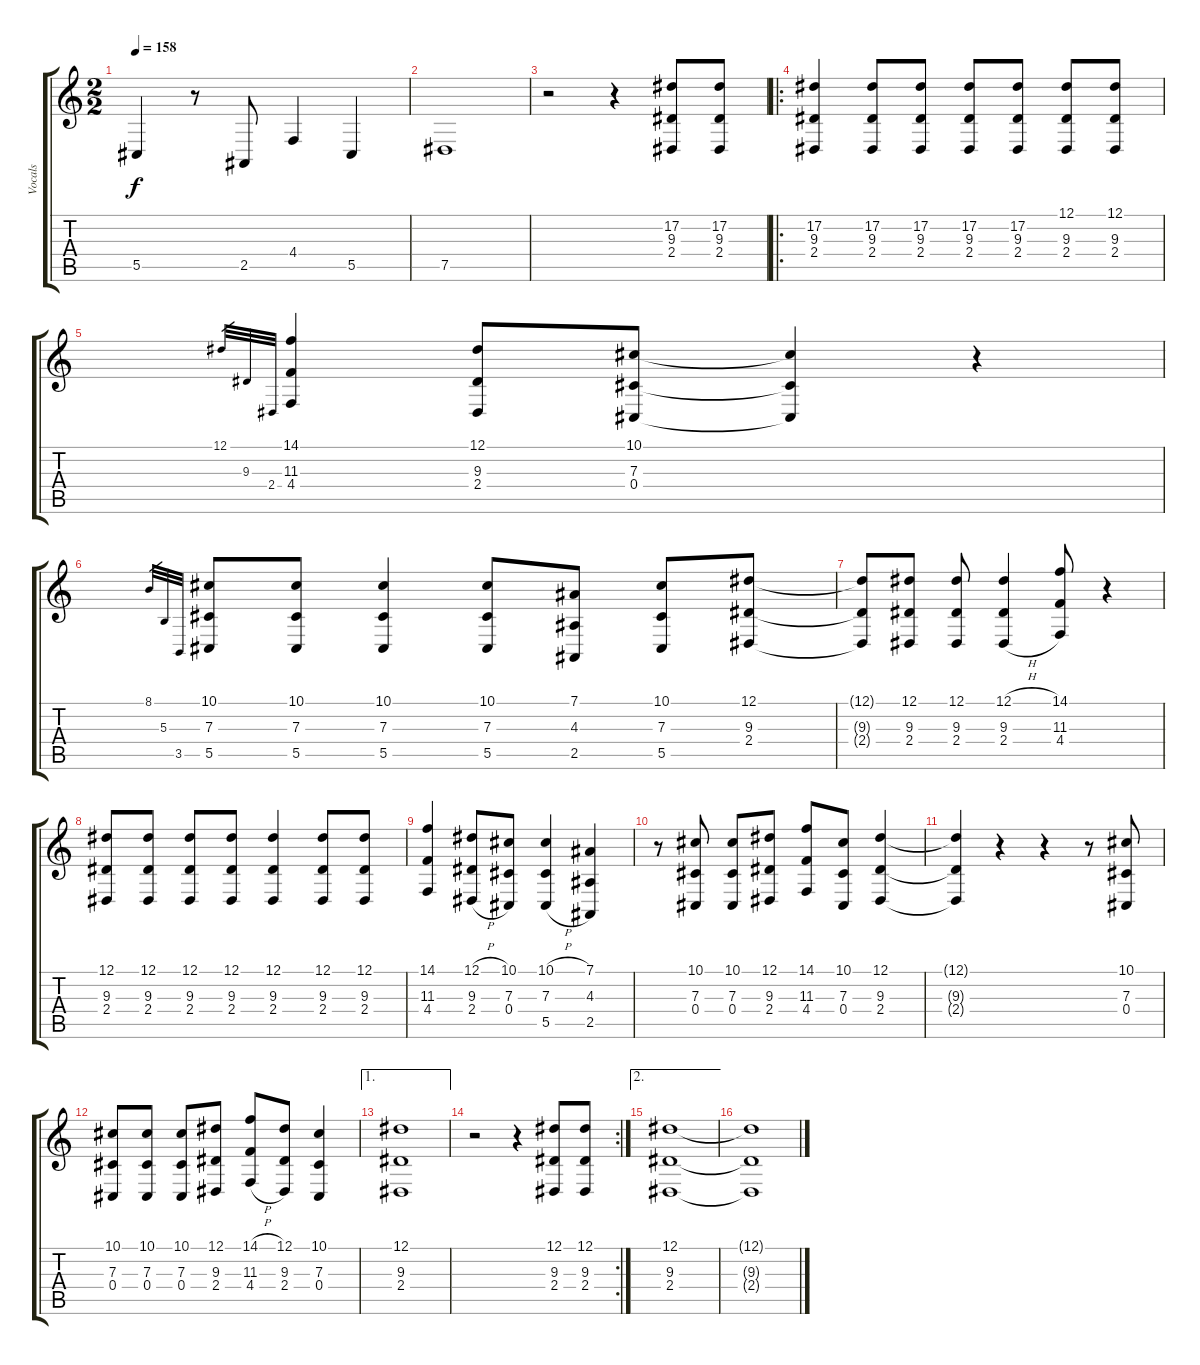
\track ("Vocals" "Vocals") {instrument stringensemble1}
\staff {score tabs}
\tuning (Eb4 Bb3 Gb3 Db3 Ab2 Eb2) {hide}
\ts (2 2)
\tempo 158
\clef g2
\ks c
5.5.4{dy f} r.8 2.5.8 4.4.4 5.5.4 |
7.5.1 |
r.2 r.4 (17.2 9.3 2.4).8 (17.2 9.3 2.4).8 |
\ro
(17.2 9.3 2.4).4 (17.2 9.3 2.4).8 (17.2 9.3 2.4).8 (17.2 9.3 2.4).8 (17.2 9.3 2.4).8 (12.1 9.3 2.4).8 (12.1 9.3 2.4).8 |
12.1.32{gr} 9.3.32{gr} 2.4.32{gr} (14.1 11.3 4.4).4 (12.1 9.3 2.4).8 (10.1 7.3 0.4).8 (10.1{t} 7.3{t} 0.4{t}).4 r.4 |
8.1.32{gr} 5.3.32{gr} 3.5.32{gr} (10.1 7.3 5.5).8 (10.1 7.3 5.5).8 (10.1 7.3 5.5).4 (10.1 7.3 5.5).8 (7.1 4.3 2.5).8 (10.1 7.3 5.5).8 (12.1 9.3 2.4).8 |
(12.1{t} 9.3{t} 2.4{t}).8 (12.1 9.3 2.4).8 (12.1 9.3 2.4).8 (12.1{h} 9.3{h} 2.4{h}).4 (14.1 11.3 4.4).8 r.4 |
(12.1 9.3 2.4).8 (12.1 9.3 2.4).8 (12.1 9.3 2.4).8 (12.1 9.3 2.4).8 (12.1 9.3 2.4).4 (12.1 9.3 2.4).8 (12.1 9.3 2.4).8 |
(14.1 11.3 4.4).4 (12.1{h} 9.3{h} 2.4{h}).8 (10.1 7.3 0.4).8 (10.1{h} 7.3{h} 5.5{h}).4 (7.1 4.3 2.5).4 |
r.8 (10.1 7.3 0.4).8 (10.1 7.3 0.4).8 (12.1 9.3 2.4).8 (14.1 11.3 4.4).8 (10.1 7.3 0.4).8 (12.1 9.3 2.4).4 |
(12.1{t} 9.3{t} 2.4{t}).4 r.4 r.4 r.8 (10.1 7.3 0.4).8 |
(10.1 7.3 0.4).8 (10.1 7.3 0.4).8 (10.1 7.3 0.4).8 (12.1 9.3 2.4).8 (14.1{h} 11.3{h} 4.4{h}).8 (12.1 9.3 2.4).8 (10.1 7.3 0.4).4 |
\ae 1
(12.1 9.3 2.4).1 |
\rc 2
r.2 r.4 (12.1 9.3 2.4).8 (12.1 9.3 2.4).8 |
\ae 2
(12.1 9.3 2.4).1 |
(12.1{t} 9.3{t} 2.4{t}).1
